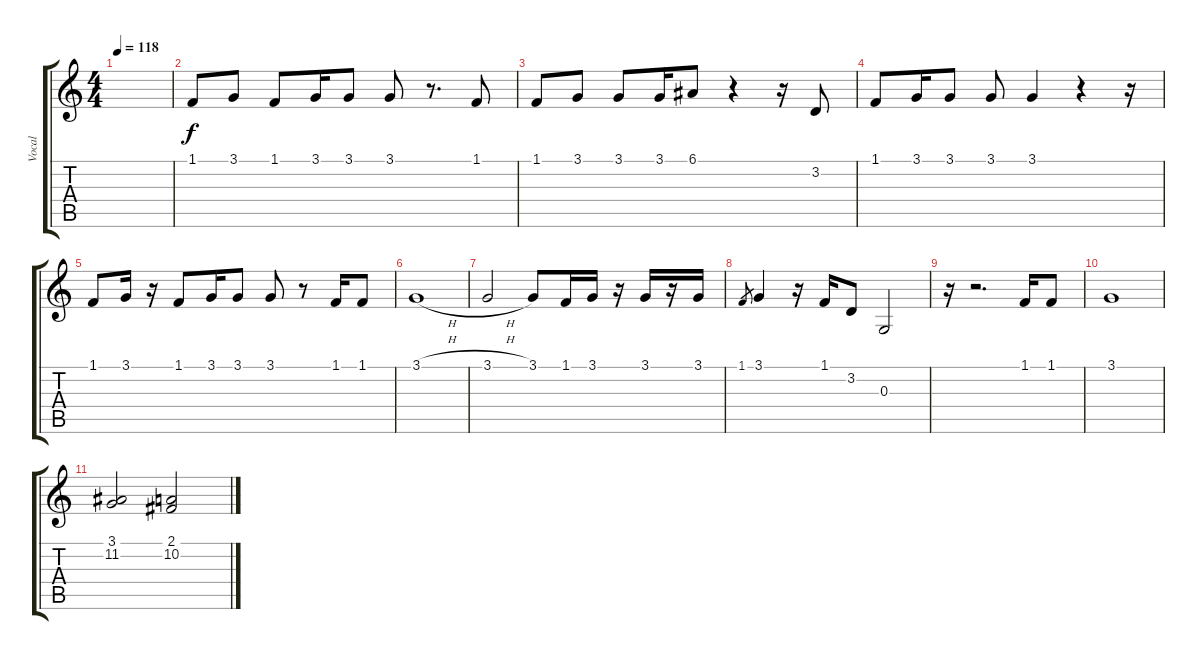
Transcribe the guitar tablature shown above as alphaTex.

\track ("Vocal" "Vocal") {instrument sopranosax}
\staff {score tabs}
\tuning (E4 B3 G3 D3 A2 E2) {hide}
\ts (4 4)
\tempo 118
\clef g2
\ks c
|
1.1.8 3.1.8 1.1.8 3.1.16 3.1.8 3.1.8 r.8{d} 1.1.8 |
1.1.8 3.1.8 3.1.8 3.1.16 6.1.8 r.4 r.16 3.2.8 |
1.1.8 3.1.16 3.1.8 3.1.8 3.1.4 r.4 r.16 |
1.1.8 3.1.16 r.16 1.1.8 3.1.16 3.1.8 3.1.8 r.8 1.1.16 1.1.8 |
3.1{h}.1 |
3.1{h}.2 3.1.8 1.1.16 3.1.16 r.16 3.1.16 r.16 3.1.16 |
1.1.8{gr} 3.1.4 r.16 1.1.16 3.2.8 0.3.2 |
r.16 r.2{d} 1.1.16 1.1.8 |
3.1.1 |
(3.1 11.2).2 (2.1 10.2).2
